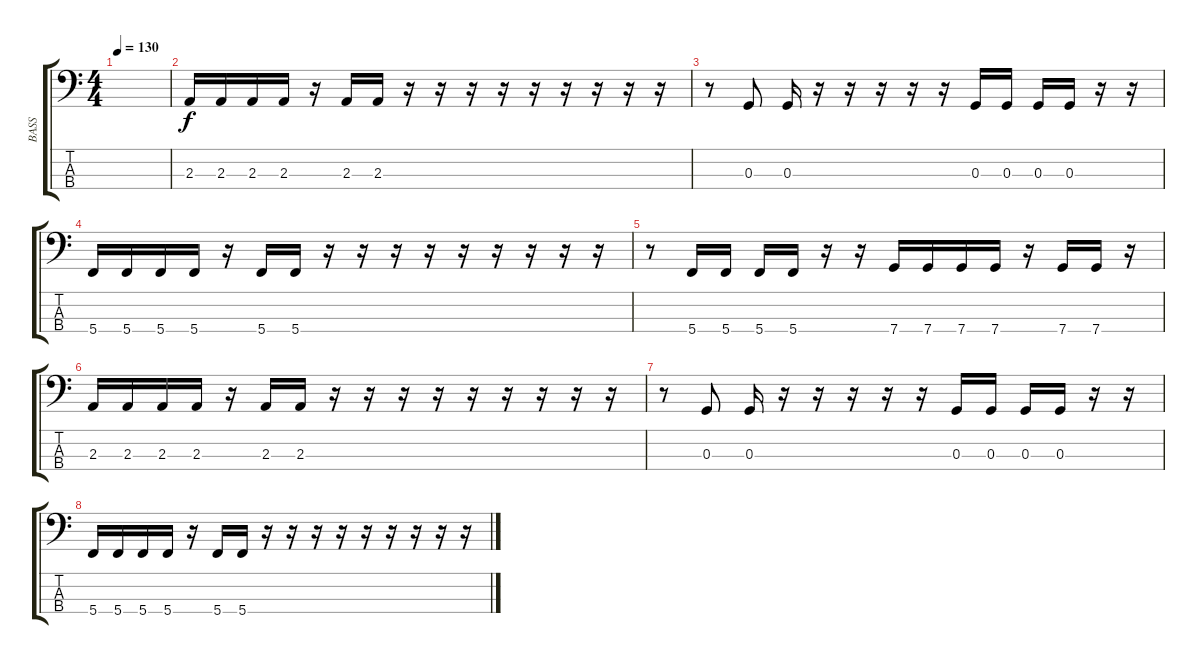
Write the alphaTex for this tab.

\track ("BASS" "BASS") {instrument electricbassfinger}
\staff {score tabs}
\tuning (F2 C2 G1 C1) {hide}
\ts (4 4)
\tempo 130
\clef f4
\ks c
|
2.3.16 2.3.16 2.3.16 2.3.16 r.16 2.3.16 2.3.16 r.16 r.16 r.16 r.16 r.16 r.16 r.16 r.16 r.16 |
r.8 0.3.8 0.3.16 r.16 r.16 r.16 r.16 r.16 0.3.16 0.3.16 0.3.16 0.3.16 r.16 r.16 |
5.4.16 5.4.16 5.4.16 5.4.16 r.16 5.4.16 5.4.16 r.16 r.16 r.16 r.16 r.16 r.16 r.16 r.16 r.16 |
r.8 5.4.16 5.4.16 5.4.16 5.4.16 r.16 r.16 7.4.16 7.4.16 7.4.16 7.4.16 r.16 7.4.16 7.4.16 r.16 |
2.3.16 2.3.16 2.3.16 2.3.16 r.16 2.3.16 2.3.16 r.16 r.16 r.16 r.16 r.16 r.16 r.16 r.16 r.16 |
r.8 0.3.8 0.3.16 r.16 r.16 r.16 r.16 r.16 0.3.16 0.3.16 0.3.16 0.3.16 r.16 r.16 |
5.4.16 5.4.16 5.4.16 5.4.16 r.16 5.4.16 5.4.16 r.16 r.16 r.16 r.16 r.16 r.16 r.16 r.16 r.16
